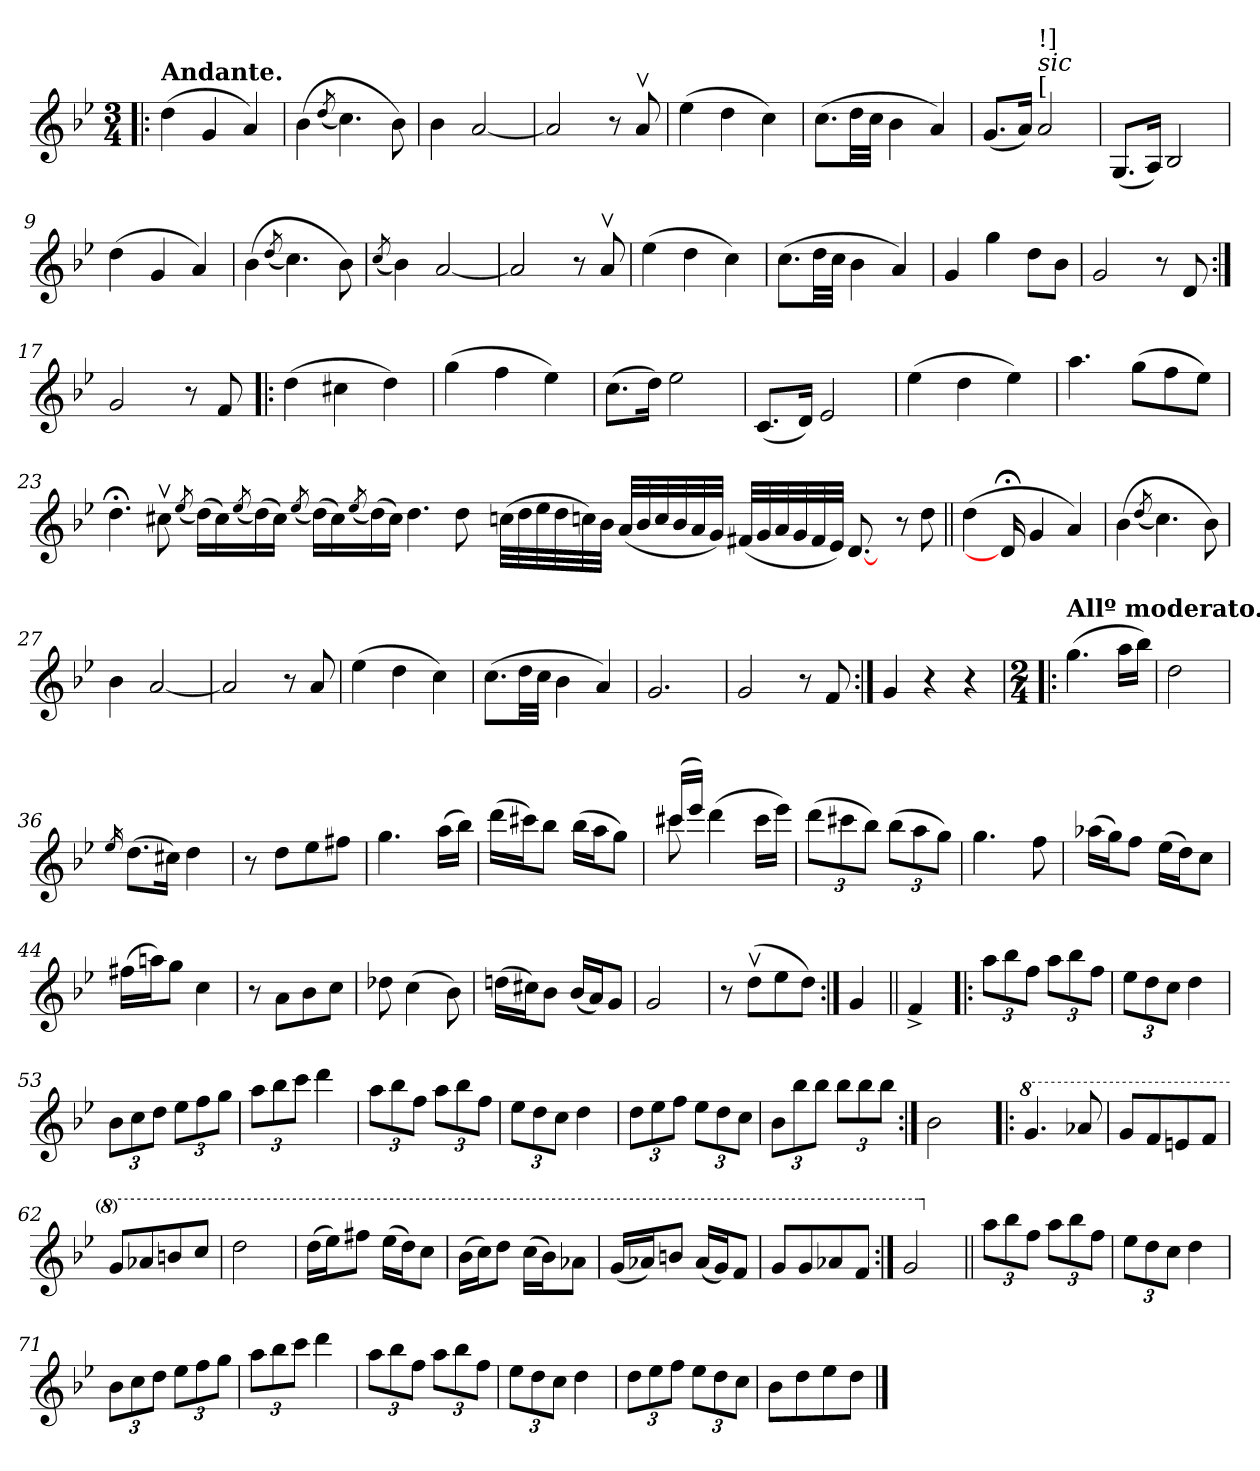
**kern
*part1
*staff1
*clefG2
*k[b-e-]
*g:
*M3/4
=1!|:
!LO:TX:a:B:t=Andante.
(>4dd\
4g/
4a/)
=2
(>4b-\
(<8qdd/
4.cc\)
8b-\)
=3
4b-\
[2a/
=4
2a/]
8r
8av/
=5
(>4ee-\
4dd\
4cc\)
=6
(>8.cc\L
32dd\LL
32cc\JJJ
4b-\
4a/)
!!LO:LB:g=z
=7
(<8.g/L
16a/Jk)
!LO:TX:a:t=[
!LO:TX:a:i:t=sic
!LO:TX:a:t=!]
2a/
=8
(<8.G/L
16A/Jk)
2B-/
=9
(>4dd\
4g/
4a/)
=10
(>4b-\
(<8qdd/
4.cc\)
8b-\)
=11
(<8qcc/
4b-\)
[2a/
=12
2a/]
8r
8av/
=13
(>4ee-\
4dd\
4cc\)
!!LO:LB:g=z
=14
(>8.cc\L
32dd\LL
32cc\JJJ
4b-\
4a/)
=15
4g/
4gg\
8dd\L
8b-\J
=16
2g/
8r
8d/
=17:|!
2g/
8r
8f/
=18!|:
(>4dd\
4cc#X\
4dd\)
=19
(>4gg\
4ff\
4ee-\)
=20
(>8.cc\L
16dd\Jk)
2ee-\
!!LO:LB:g=z
=21
(<8.c/L
16d/Jk)
2e-/
=22
(>4ee-\
4dd\
4ee-\)
=23
4.aa\
(>8gg\L
8ff\
8ee-\J)
=23X1
4.dd;<\
8cc#Xv\
(<8qee-/
(>16dd\LL)
16cc#\)
(<8qee-/
(>16dd\)
16cc#\JJ)
(<8qee-/
(>16dd\LL)
16cc#\)
(<8qee-/
(>16dd\)
16cc#\JJ)
4.dd\
8dd\
!!LO:LB:g=z
=24-
(>32cc\LLL
32dd\
32ee-\
32dd\
32ccn\)
32b-\JJJ
(<32a/LLL
32b-/
32cc/
32b-/
32a/
32g/JJJ)
(<32f#X/LLL
32g/
32a/
32g/
32f#/
32e-/JJJ)
[8.d/
16ryy
8r
8dd\
=25||
(>4dd\
16d;</]
4g/
4a/)
=26
(>4b-\
(<8qdd/
4.cc\)
8b-\)
!!LO:LB:g=z
=27
4b-\
[2a/
=28
2a/]
8r
8a/
=29
(>4ee-\
4dd\
4cc\)
=30
(>8.cc\L
32dd\LL
32cc\JJJ
4b-\
4a/)
=31
2.g/
=32
2g/
8r
8f/
=33:|!
4g/
4r
4r
!!LO:LB:g=z
=34!|:
*M2/4
!LO:TX:a:B:t=Allº moderato.
(>4.gg\
16aa\LL
16bb-\JJ)
=35
2dd\
=36
16qee-/
(>8.dd\L
16cc#X\Jk)
4dd\
=37
8r
8dd\L
8ee-\
8ff#X\J
=38
4.gg\
(>16aa\LL
16bb-\JJ)
=39
(>16ddd\LL
16ccc#X\J)
8bb-\J
(>16bb-\LL
16aa\J
8gg\J)
=40
*^
(>16ccc#X/LL	8ccc#\
16eee-/JJ)	.
4.ryy	(>4ddd\
.	16ccc#\LL
.	16eee-\JJ)
*v	*v
!!LO:LB:g=z
=41
*Xbrackettup
(>12ddd\L
12ccc#X\
12bb-\J)
(>12bb-\L
12aa\
12gg\J)
=42
4.gg\
8ff\
=43
(>16aa-X\LL
16gg\J)
8ff\J
(>16ee-\LL
16dd\J)
8cc\J
=44
(>16ff#X\LL
16aan\J)
8gg\J
4cc\
=45
8r
8a\L
8b-\
8cc\J
=46
8dd-X\
(>4cc\
8b-\)
!!LO:LB:g=z
=47
(>16ddn\LL
16cc#X\J)
8b-\J
(<16b-/LL
16a/J)
8g/J
=48
2g/
=49
8r
(>8ddv\L
8ee-\
8dd\J)
=50:|!
4g/
=50X2||
4f^/
=51!|:
12aa\L
12bb-\
12ff\J
12aa\L
12bb-\
12ff\J
=52
12ee-\L
12dd\
12cc\J
4dd\
!!LO:LB:g=z
=53
12b-\L
12cc\
12dd\J
12ee-\L
12ff\
12gg\J
=54
12aa\L
12bb-\
12ccc\J
4ddd\
=55
12aa\L
12bb-\
12ff\J
12aa\L
12bb-\
12ff\J
=56
12ee-\L
12dd\
12cc\J
4dd\
=57
12dd\L
12ee-\
12ff\J
12ee-\L
12dd\
12cc\J
!!LO:PB:g=z
=58
12b-\L
12bb-\
12bb-\J
12bb-\L
12bb-\
12bb-\J
=59:|!
2b-\
=60!|:
*8va
4.gg/
8aa-X/
=61
8gg/L
8ff/
8een/
8ff/J
=62
8gg/L
8aa-X/
8bbn/
8ccc/J
=63
2ddd\
=64
(>16ddd\LL
16eee-\J)
8fff#X\J
(>16eee-\LL
16ddd\J)
8ccc\J
!!LO:LB:g=z
=65
(>16bb-\LL
16ccc\J)
8ddd\J
(>16ccc\LL
16bb-\J)
8aa-X\J
=66
(<16gg/LL
16aa-X/J)
8bbn/J
(<16aa-/LL
16gg/J)
8ff/J
=67
8gg/L
8gg/
8aa-X/
8ff/J
=68:|!
2gg/
=69||
*X8va
12aa\L
12bb-\
12ff\J
12aa\L
12bb-\
12ff\J
=70
12ee-\L
12dd\
12cc\J
4dd\
!!LO:LB:g=z
=71
12b-\L
12cc\
12dd\J
12ee-\L
12ff\
12gg\J
=72
12aa\L
12bb-\
12ccc\J
4ddd\
=73
12aa\L
12bb-\
12ff\J
12aa\L
12bb-\
12ff\J
=74
12ee-\L
12dd\
12cc\J
4dd\
=75
12dd\L
12ee-\
12ff\J
12ee-\L
12dd\
12cc\J
=76
8b-\L
8dd\
8ee-\
8dd\J
==
*-
